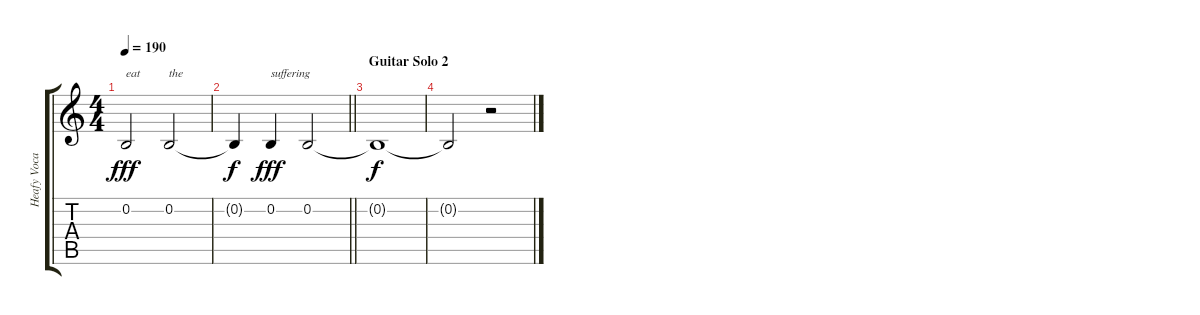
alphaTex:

\track ("Heafy Vocals" "Heafy Voca") {instrument applause}
\staff {score tabs}
\tuning (E4 B3 G3 D3 A2 D2) {hide}
\ts (4 4)
\tempo 190
\clef g2
\ks c
0.2.2{txt "eat" dy fff} 0.2.2{txt "the"} |
\barLineRight lightlight
0.2{t}.4{dy f} 0.2.4{txt "suffering" dy fff} 0.2.2 |
\section ("" "Guitar Solo 2")
0.2{t}.1{dy f} |
0.2{t}.2 r.2
